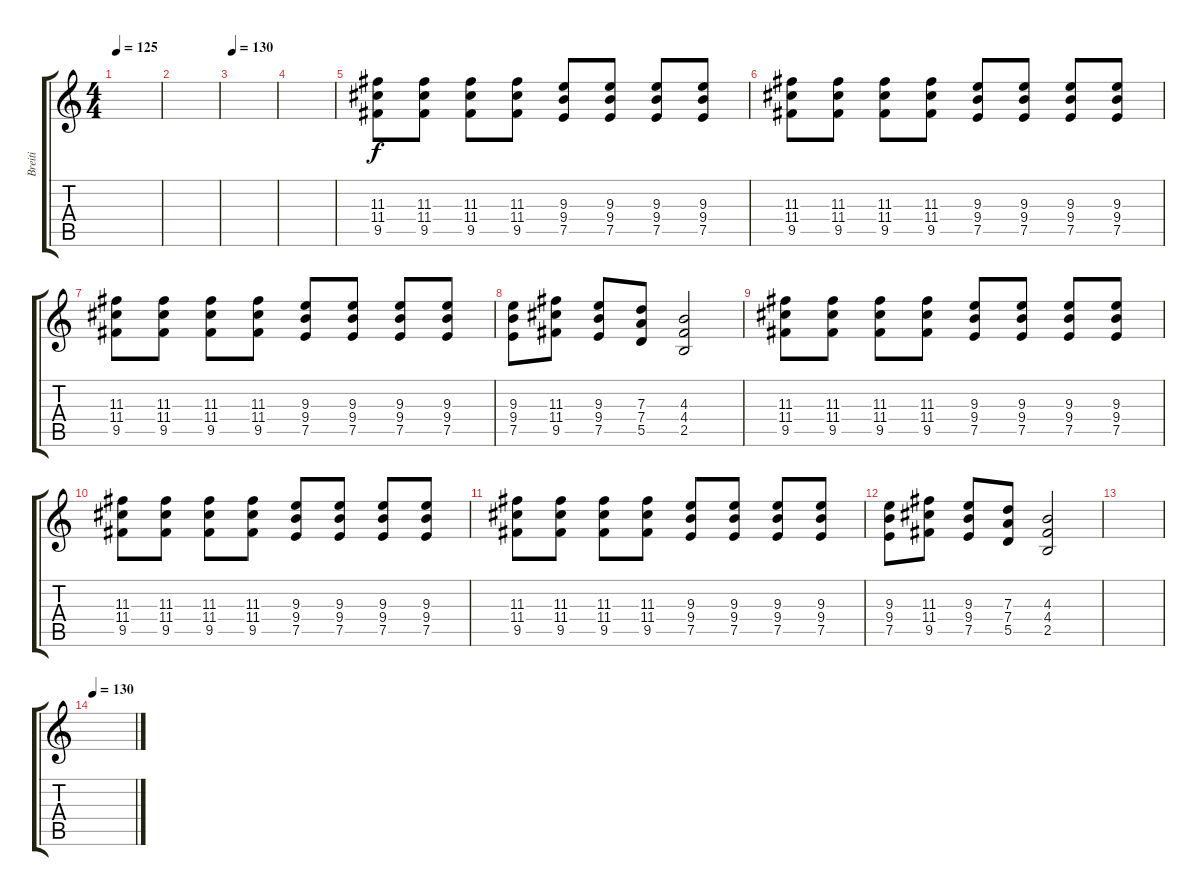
\track ("Breiti" "Breiti") {instrument distortionguitar}
\staff {score tabs}
\tuning (E4 B3 G3 D3 A2 E2) {hide}
\ts (4 4)
\tempo 125
\clef g2
\ks c
|
|
\tempo 130
|
|
(11.3 11.4 9.5).8 (11.3 11.4 9.5).8 (11.3 11.4 9.5).8 (11.3 11.4 9.5).8 (9.3 9.4 7.5).8 (9.3 9.4 7.5).8 (9.3 9.4 7.5).8 (9.3 9.4 7.5).8 |
(11.3 11.4 9.5).8 (11.3 11.4 9.5).8 (11.3 11.4 9.5).8 (11.3 11.4 9.5).8 (9.3 9.4 7.5).8 (9.3 9.4 7.5).8 (9.3 9.4 7.5).8 (9.3 9.4 7.5).8 |
(11.3 11.4 9.5).8 (11.3 11.4 9.5).8 (11.3 11.4 9.5).8 (11.3 11.4 9.5).8 (9.3 9.4 7.5).8 (9.3 9.4 7.5).8 (9.3 9.4 7.5).8 (9.3 9.4 7.5).8 |
(9.3 9.4 7.5).8 (11.3 11.4 9.5).8 (9.3 9.4 7.5).8 (7.3 7.4 5.5).8 (4.3 4.4 2.5).2 |
(11.3 11.4 9.5).8 (11.3 11.4 9.5).8 (11.3 11.4 9.5).8 (11.3 11.4 9.5).8 (9.3 9.4 7.5).8 (9.3 9.4 7.5).8 (9.3 9.4 7.5).8 (9.3 9.4 7.5).8 |
(11.3 11.4 9.5).8 (11.3 11.4 9.5).8 (11.3 11.4 9.5).8 (11.3 11.4 9.5).8 (9.3 9.4 7.5).8 (9.3 9.4 7.5).8 (9.3 9.4 7.5).8 (9.3 9.4 7.5).8 |
(11.3 11.4 9.5).8 (11.3 11.4 9.5).8 (11.3 11.4 9.5).8 (11.3 11.4 9.5).8 (9.3 9.4 7.5).8 (9.3 9.4 7.5).8 (9.3 9.4 7.5).8 (9.3 9.4 7.5).8 |
(9.3 9.4 7.5).8 (11.3 11.4 9.5).8 (9.3 9.4 7.5).8 (7.3 7.4 5.5).8 (4.3 4.4 2.5).2 |
|
\tempo 130
